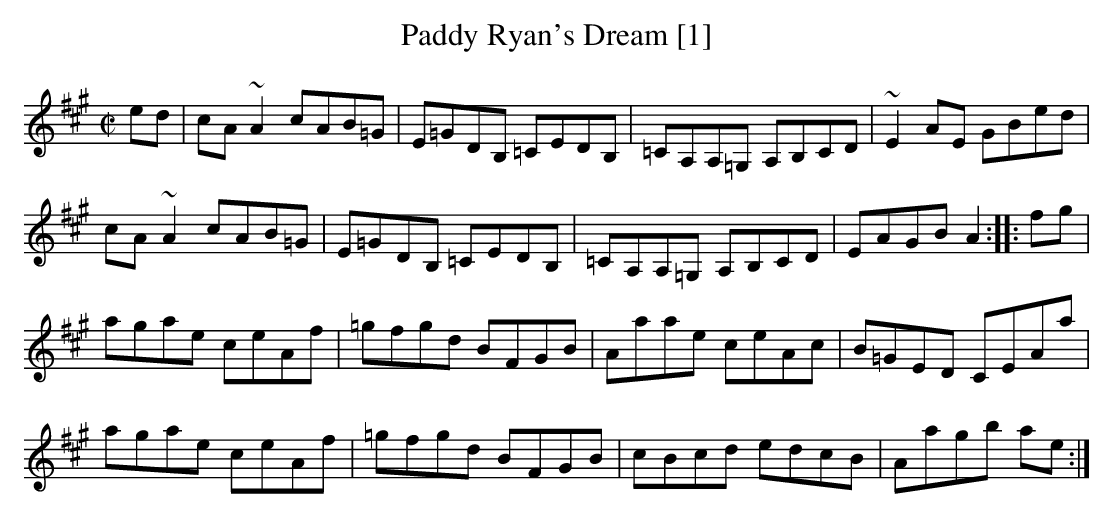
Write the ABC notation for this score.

X:1
T:Paddy Ryan's Dream [1]
M:C|
L:1/8
K:A
ed|cA~A2 cAB=G|E=GDB, =CEDB,|=CA,A,=G, A,B,CD|~E2AE GBed|
cA~A2 cAB=G|E=GDB, =CEDB,|=CA,A,=G, A,B,CD|EAGB A2::fg|
agae ceAf|=gfgd BFGB|Aaae ceAc|B=GED CEAa|
agae ceAf|=gfgd BFGB|cBcd edcB|Aagb ae:|]
